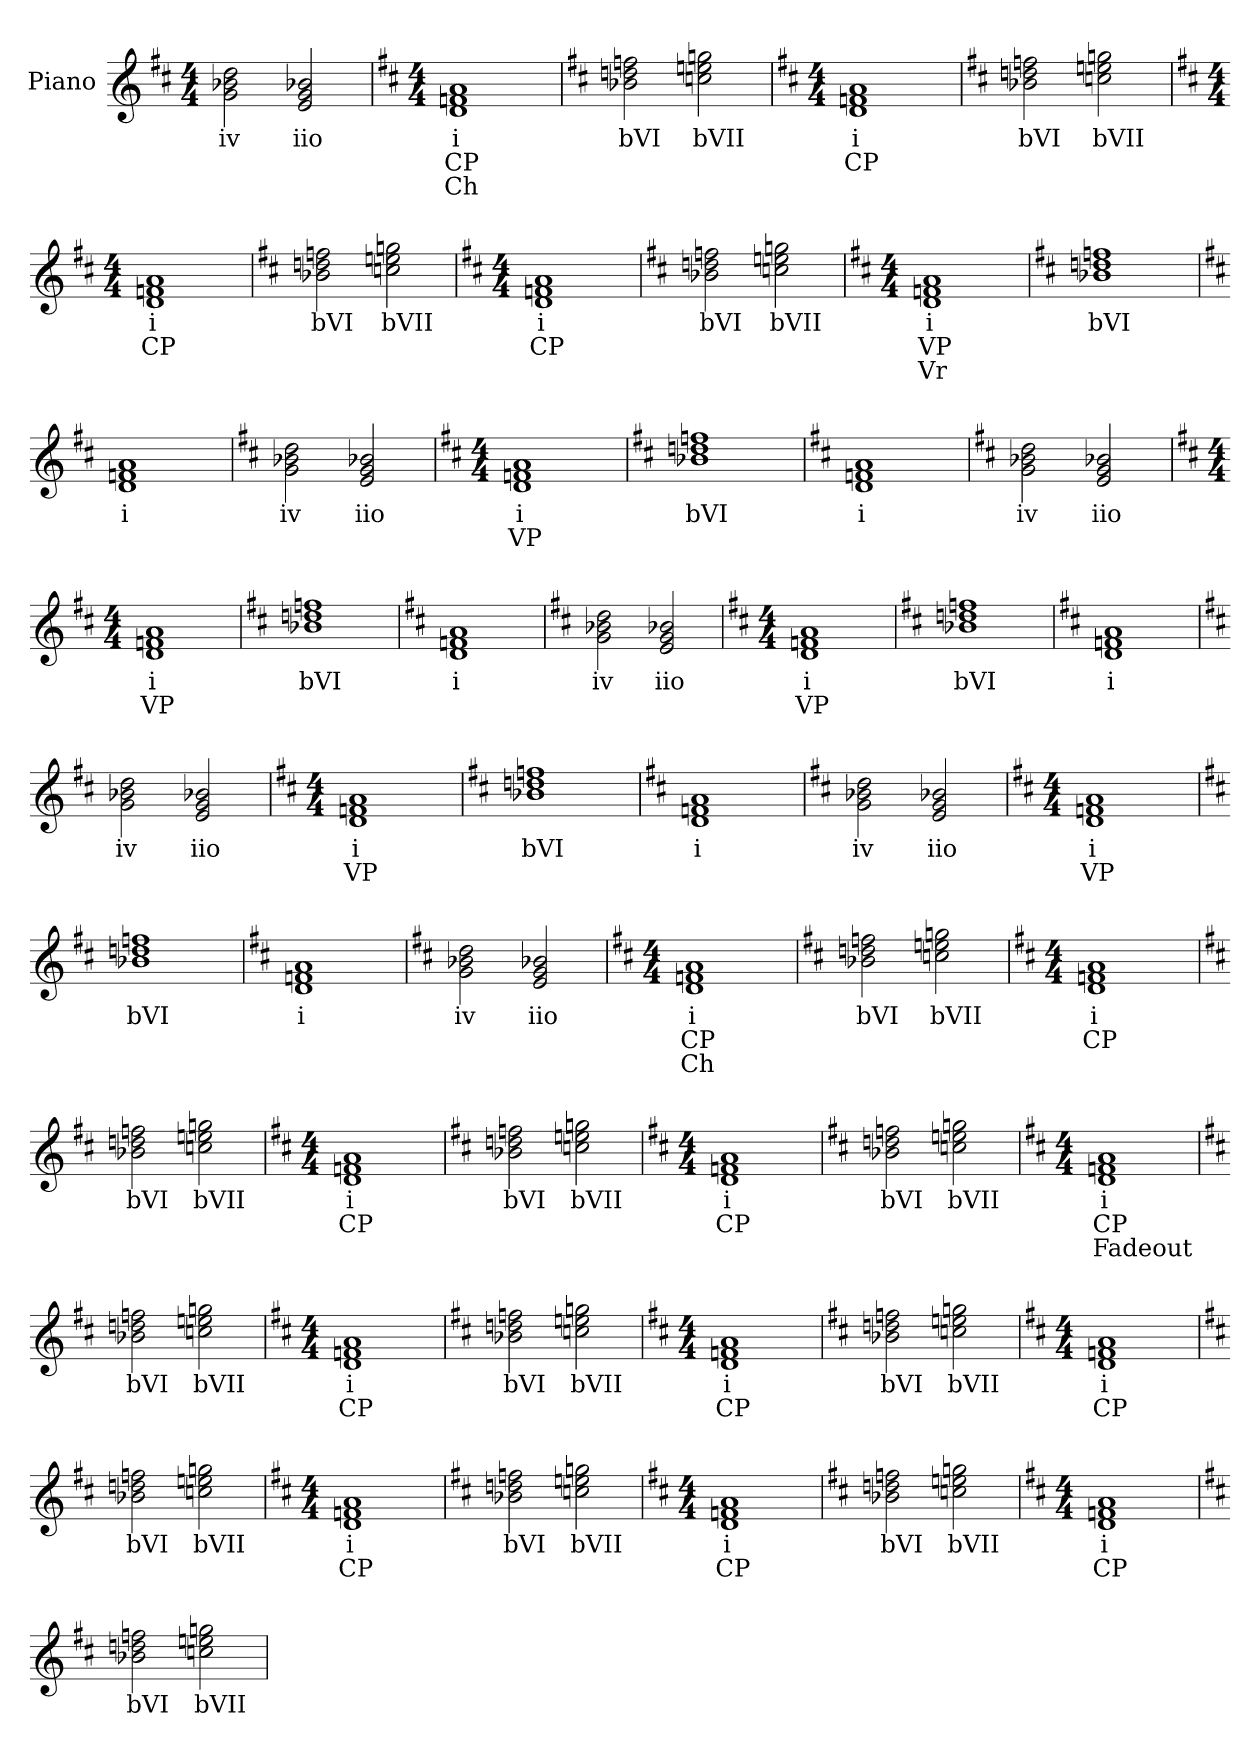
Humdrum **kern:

**kern	**text	**text	**text
*part1	*part1	*part1	*part1
*staff1	*staff1	*staff1	*staff1
*I"Piano	*	*	*
*I'Pno	*	*	*
*k[f#c#]	*	*	*
*D:	*	*	*
*M4/4	*	*	*
=	=	=	=
2g 2b-X 2dd	iv	.	.
2e 2g 2b-X	iio	.	.
=	=	=	=
*k[f#c#]	*	*	*
*D:	*	*	*
*M4/4	*	*	*
1d 1fn 1a	i	CP	Ch
=	=	=	=
*k[f#c#]	*	*	*
*D:	*	*	*
2b-X 2ddn 2ffn	bVI	.	.
2ccn 2een 2ggn	bVII	.	.
=	=	=	=
*k[f#c#]	*	*	*
*D:	*	*	*
*M4/4	*	*	*
1d 1fn 1a	i	CP	.
=	=	=	=
*k[f#c#]	*	*	*
*D:	*	*	*
2b-X 2ddn 2ffn	bVI	.	.
2ccn 2een 2ggn	bVII	.	.
=	=	=	=
*k[f#c#]	*	*	*
*D:	*	*	*
*M4/4	*	*	*
1d 1fn 1a	i	CP	.
=	=	=	=
*k[f#c#]	*	*	*
*D:	*	*	*
2b-X 2ddn 2ffn	bVI	.	.
2ccn 2een 2ggn	bVII	.	.
=	=	=	=
*k[f#c#]	*	*	*
*D:	*	*	*
*M4/4	*	*	*
1d 1fn 1a	i	CP	.
=	=	=	=
*k[f#c#]	*	*	*
*D:	*	*	*
2b-X 2ddn 2ffn	bVI	.	.
2ccn 2een 2ggn	bVII	.	.
=	=	=	=
*k[f#c#]	*	*	*
*D:	*	*	*
*M4/4	*	*	*
1d 1fn 1a	i	VP	Vr
=	=	=	=
*k[f#c#]	*	*	*
*D:	*	*	*
1b-X 1ddn 1ffn	bVI	.	.
=	=	=	=
*k[f#c#]	*	*	*
*D:	*	*	*
1d 1fn 1a	i	.	.
=	=	=	=
*k[f#c#]	*	*	*
*D:	*	*	*
2g 2b-X 2dd	iv	.	.
2e 2g 2b-X	iio	.	.
=	=	=	=
*k[f#c#]	*	*	*
*D:	*	*	*
*M4/4	*	*	*
1d 1fn 1a	i	VP	.
=	=	=	=
*k[f#c#]	*	*	*
*D:	*	*	*
1b-X 1ddn 1ffn	bVI	.	.
=	=	=	=
*k[f#c#]	*	*	*
*D:	*	*	*
1d 1fn 1a	i	.	.
=	=	=	=
*k[f#c#]	*	*	*
*D:	*	*	*
2g 2b-X 2dd	iv	.	.
2e 2g 2b-X	iio	.	.
=	=	=	=
*k[f#c#]	*	*	*
*D:	*	*	*
*M4/4	*	*	*
1d 1fn 1a	i	VP	.
=	=	=	=
*k[f#c#]	*	*	*
*D:	*	*	*
1b-X 1ddn 1ffn	bVI	.	.
=	=	=	=
*k[f#c#]	*	*	*
*D:	*	*	*
1d 1fn 1a	i	.	.
=	=	=	=
*k[f#c#]	*	*	*
*D:	*	*	*
2g 2b-X 2dd	iv	.	.
2e 2g 2b-X	iio	.	.
=	=	=	=
*k[f#c#]	*	*	*
*D:	*	*	*
*M4/4	*	*	*
1d 1fn 1a	i	VP	.
=	=	=	=
*k[f#c#]	*	*	*
*D:	*	*	*
1b-X 1ddn 1ffn	bVI	.	.
=	=	=	=
*k[f#c#]	*	*	*
*D:	*	*	*
1d 1fn 1a	i	.	.
=	=	=	=
*k[f#c#]	*	*	*
*D:	*	*	*
2g 2b-X 2dd	iv	.	.
2e 2g 2b-X	iio	.	.
=	=	=	=
*k[f#c#]	*	*	*
*D:	*	*	*
*M4/4	*	*	*
1d 1fn 1a	i	VP	.
=	=	=	=
*k[f#c#]	*	*	*
*D:	*	*	*
1b-X 1ddn 1ffn	bVI	.	.
=	=	=	=
*k[f#c#]	*	*	*
*D:	*	*	*
1d 1fn 1a	i	.	.
=	=	=	=
*k[f#c#]	*	*	*
*D:	*	*	*
2g 2b-X 2dd	iv	.	.
2e 2g 2b-X	iio	.	.
=	=	=	=
*k[f#c#]	*	*	*
*D:	*	*	*
*M4/4	*	*	*
1d 1fn 1a	i	VP	.
=	=	=	=
*k[f#c#]	*	*	*
*D:	*	*	*
1b-X 1ddn 1ffn	bVI	.	.
=	=	=	=
*k[f#c#]	*	*	*
*D:	*	*	*
1d 1fn 1a	i	.	.
=	=	=	=
*k[f#c#]	*	*	*
*D:	*	*	*
2g 2b-X 2dd	iv	.	.
2e 2g 2b-X	iio	.	.
=	=	=	=
*k[f#c#]	*	*	*
*D:	*	*	*
*M4/4	*	*	*
1d 1fn 1a	i	CP	Ch
=	=	=	=
*k[f#c#]	*	*	*
*D:	*	*	*
2b-X 2ddn 2ffn	bVI	.	.
2ccn 2een 2ggn	bVII	.	.
=	=	=	=
*k[f#c#]	*	*	*
*D:	*	*	*
*M4/4	*	*	*
1d 1fn 1a	i	CP	.
=	=	=	=
*k[f#c#]	*	*	*
*D:	*	*	*
2b-X 2ddn 2ffn	bVI	.	.
2ccn 2een 2ggn	bVII	.	.
=	=	=	=
*k[f#c#]	*	*	*
*D:	*	*	*
*M4/4	*	*	*
1d 1fn 1a	i	CP	.
=	=	=	=
*k[f#c#]	*	*	*
*D:	*	*	*
2b-X 2ddn 2ffn	bVI	.	.
2ccn 2een 2ggn	bVII	.	.
=	=	=	=
*k[f#c#]	*	*	*
*D:	*	*	*
*M4/4	*	*	*
1d 1fn 1a	i	CP	.
=	=	=	=
*k[f#c#]	*	*	*
*D:	*	*	*
2b-X 2ddn 2ffn	bVI	.	.
2ccn 2een 2ggn	bVII	.	.
=	=	=	=
*k[f#c#]	*	*	*
*D:	*	*	*
*M4/4	*	*	*
1d 1fn 1a	i	CP	Fadeout
=	=	=	=
*k[f#c#]	*	*	*
*D:	*	*	*
2b-X 2ddn 2ffn	bVI	.	.
2ccn 2een 2ggn	bVII	.	.
=	=	=	=
*k[f#c#]	*	*	*
*D:	*	*	*
*M4/4	*	*	*
1d 1fn 1a	i	CP	.
=	=	=	=
*k[f#c#]	*	*	*
*D:	*	*	*
2b-X 2ddn 2ffn	bVI	.	.
2ccn 2een 2ggn	bVII	.	.
=	=	=	=
*k[f#c#]	*	*	*
*D:	*	*	*
*M4/4	*	*	*
1d 1fn 1a	i	CP	.
=	=	=	=
*k[f#c#]	*	*	*
*D:	*	*	*
2b-X 2ddn 2ffn	bVI	.	.
2ccn 2een 2ggn	bVII	.	.
=	=	=	=
*k[f#c#]	*	*	*
*D:	*	*	*
*M4/4	*	*	*
1d 1fn 1a	i	CP	.
=	=	=	=
*k[f#c#]	*	*	*
*D:	*	*	*
2b-X 2ddn 2ffn	bVI	.	.
2ccn 2een 2ggn	bVII	.	.
=	=	=	=
*k[f#c#]	*	*	*
*D:	*	*	*
*M4/4	*	*	*
1d 1fn 1a	i	CP	.
=	=	=	=
*k[f#c#]	*	*	*
*D:	*	*	*
2b-X 2ddn 2ffn	bVI	.	.
2ccn 2een 2ggn	bVII	.	.
=	=	=	=
*k[f#c#]	*	*	*
*D:	*	*	*
*M4/4	*	*	*
1d 1fn 1a	i	CP	.
=	=	=	=
*k[f#c#]	*	*	*
*D:	*	*	*
2b-X 2ddn 2ffn	bVI	.	.
2ccn 2een 2ggn	bVII	.	.
=	=	=	=
*k[f#c#]	*	*	*
*D:	*	*	*
*M4/4	*	*	*
1d 1fn 1a	i	CP	.
=	=	=	=
*k[f#c#]	*	*	*
*D:	*	*	*
2b-X 2ddn 2ffn	bVI	.	.
2ccn 2een 2ggn	bVII	.	.
=	=	=	=
*-	*-	*-	*-
